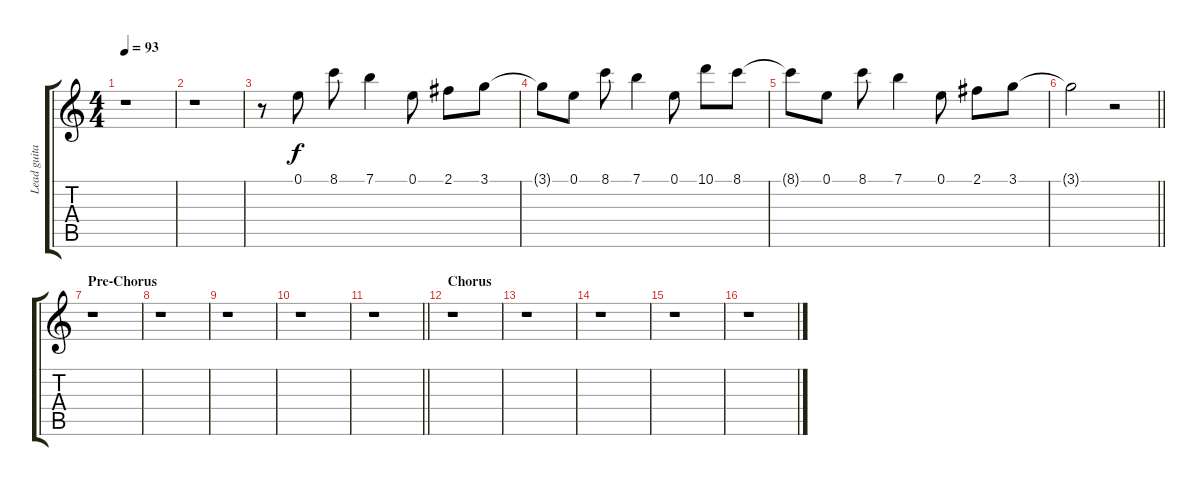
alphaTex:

\track ("Lead guitar" "Lead guita") {instrument overdrivenguitar}
\staff {score tabs}
\tuning (E4 B3 G3 D3 A2 E2) {hide}
\ts (4 4)
\tempo 93
\clef g2
\ks c
r.1{dy f} |
r.1 |
r.8 0.1.8 8.1.8 7.1.4 0.1.8 2.1.8 3.1.8 |
3.1{t}.8 0.1.8 8.1.8 7.1.4 0.1.8 10.1.8 8.1.8 |
8.1{t}.8 0.1.8 8.1.8 7.1.4 0.1.8 2.1.8 3.1.8 |
\barLineRight lightlight
3.1{t}.2 r.2 |
\section ("" "Pre-Chorus")
r.1 |
r.1 |
r.1 |
r.1 |
\barLineRight lightlight
r.1 |
\section ("" "Chorus")
r.1 |
r.1 |
r.1 |
r.1 |
r.1
